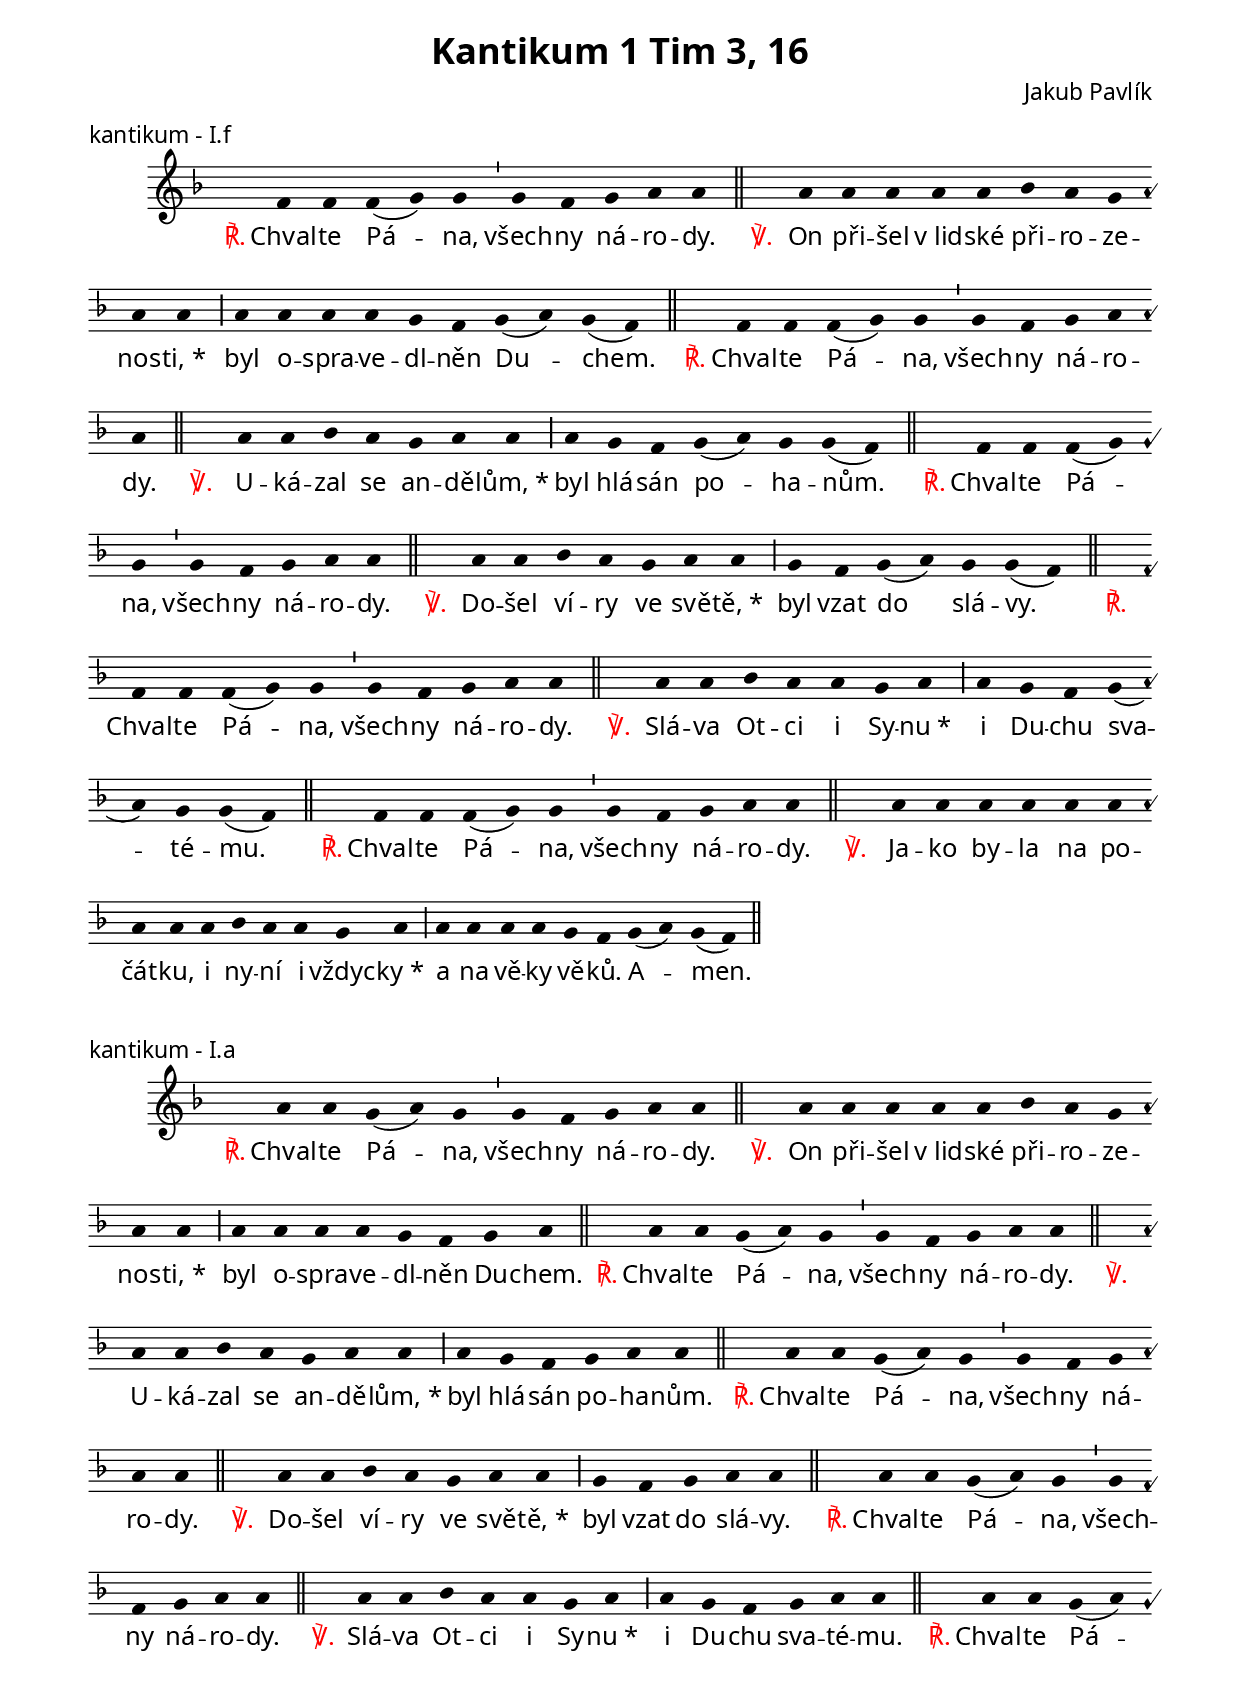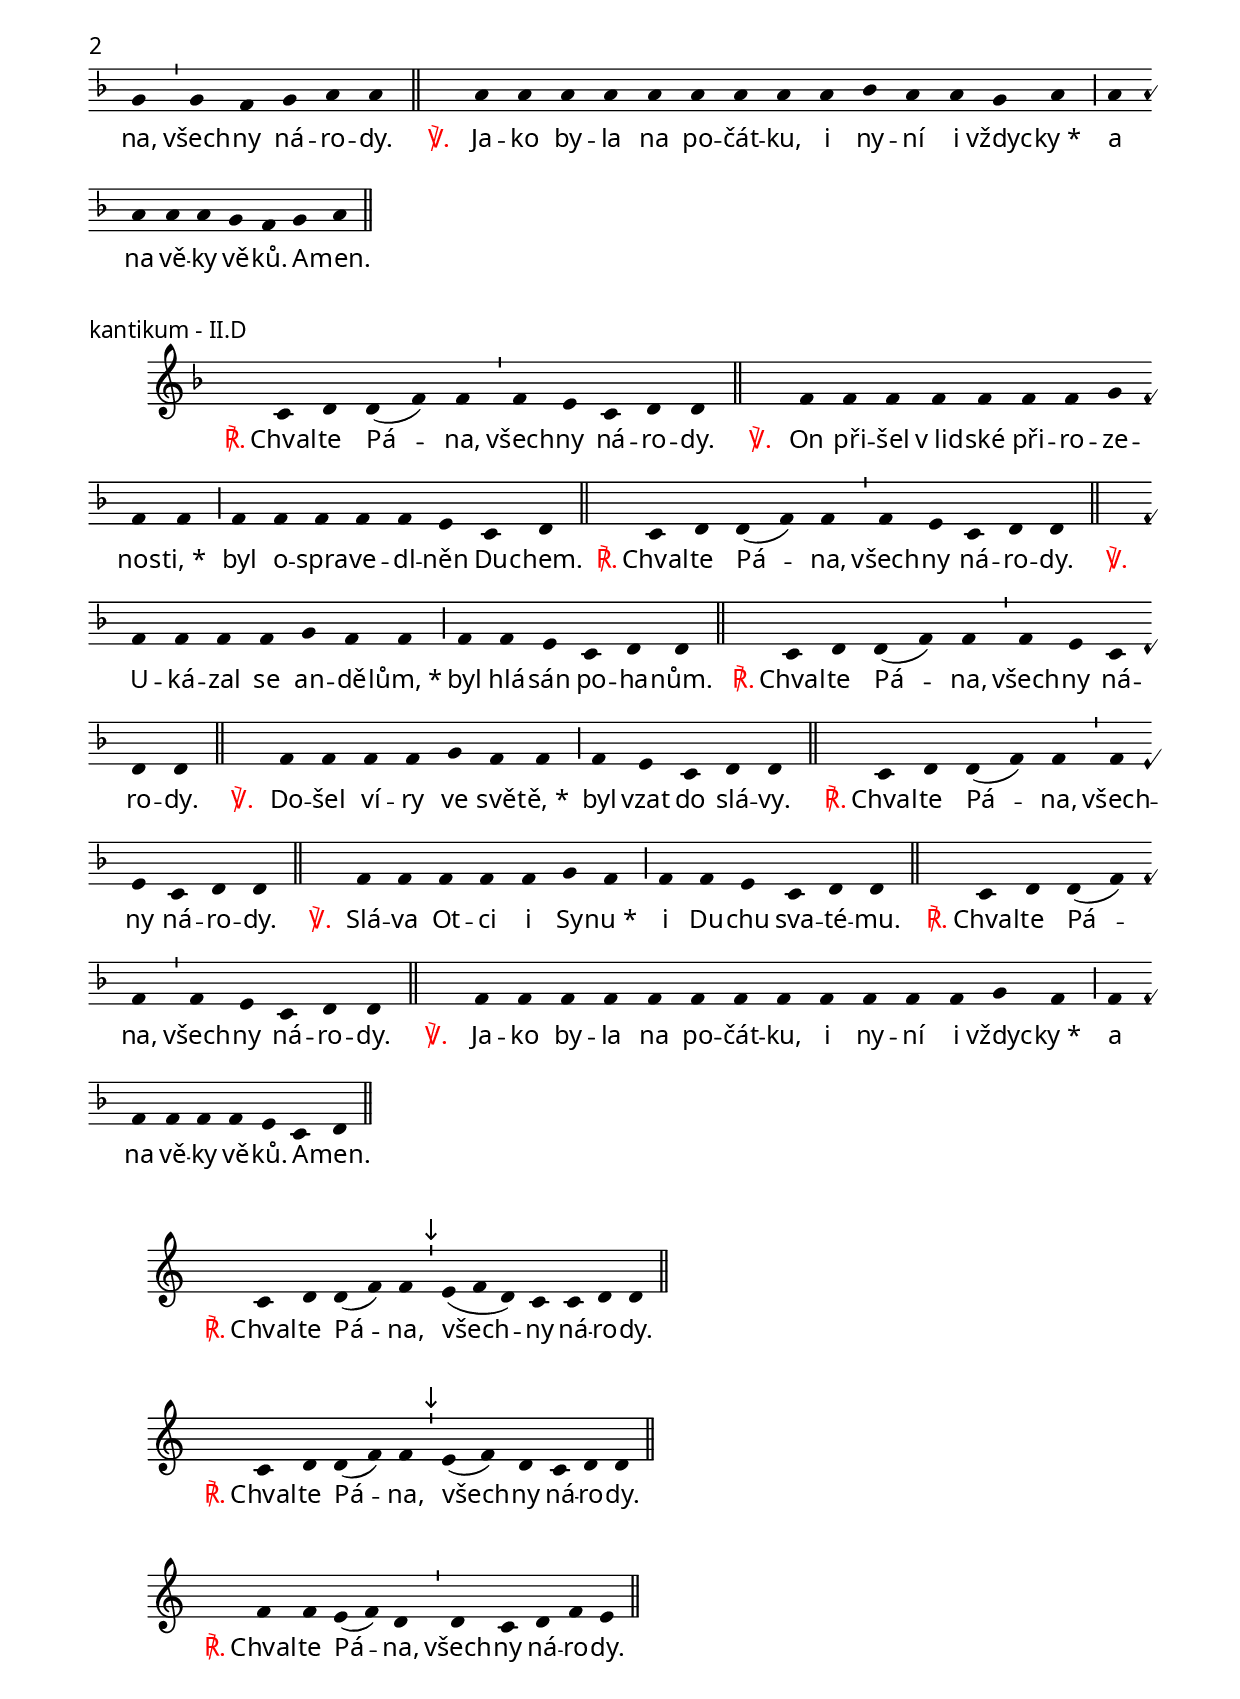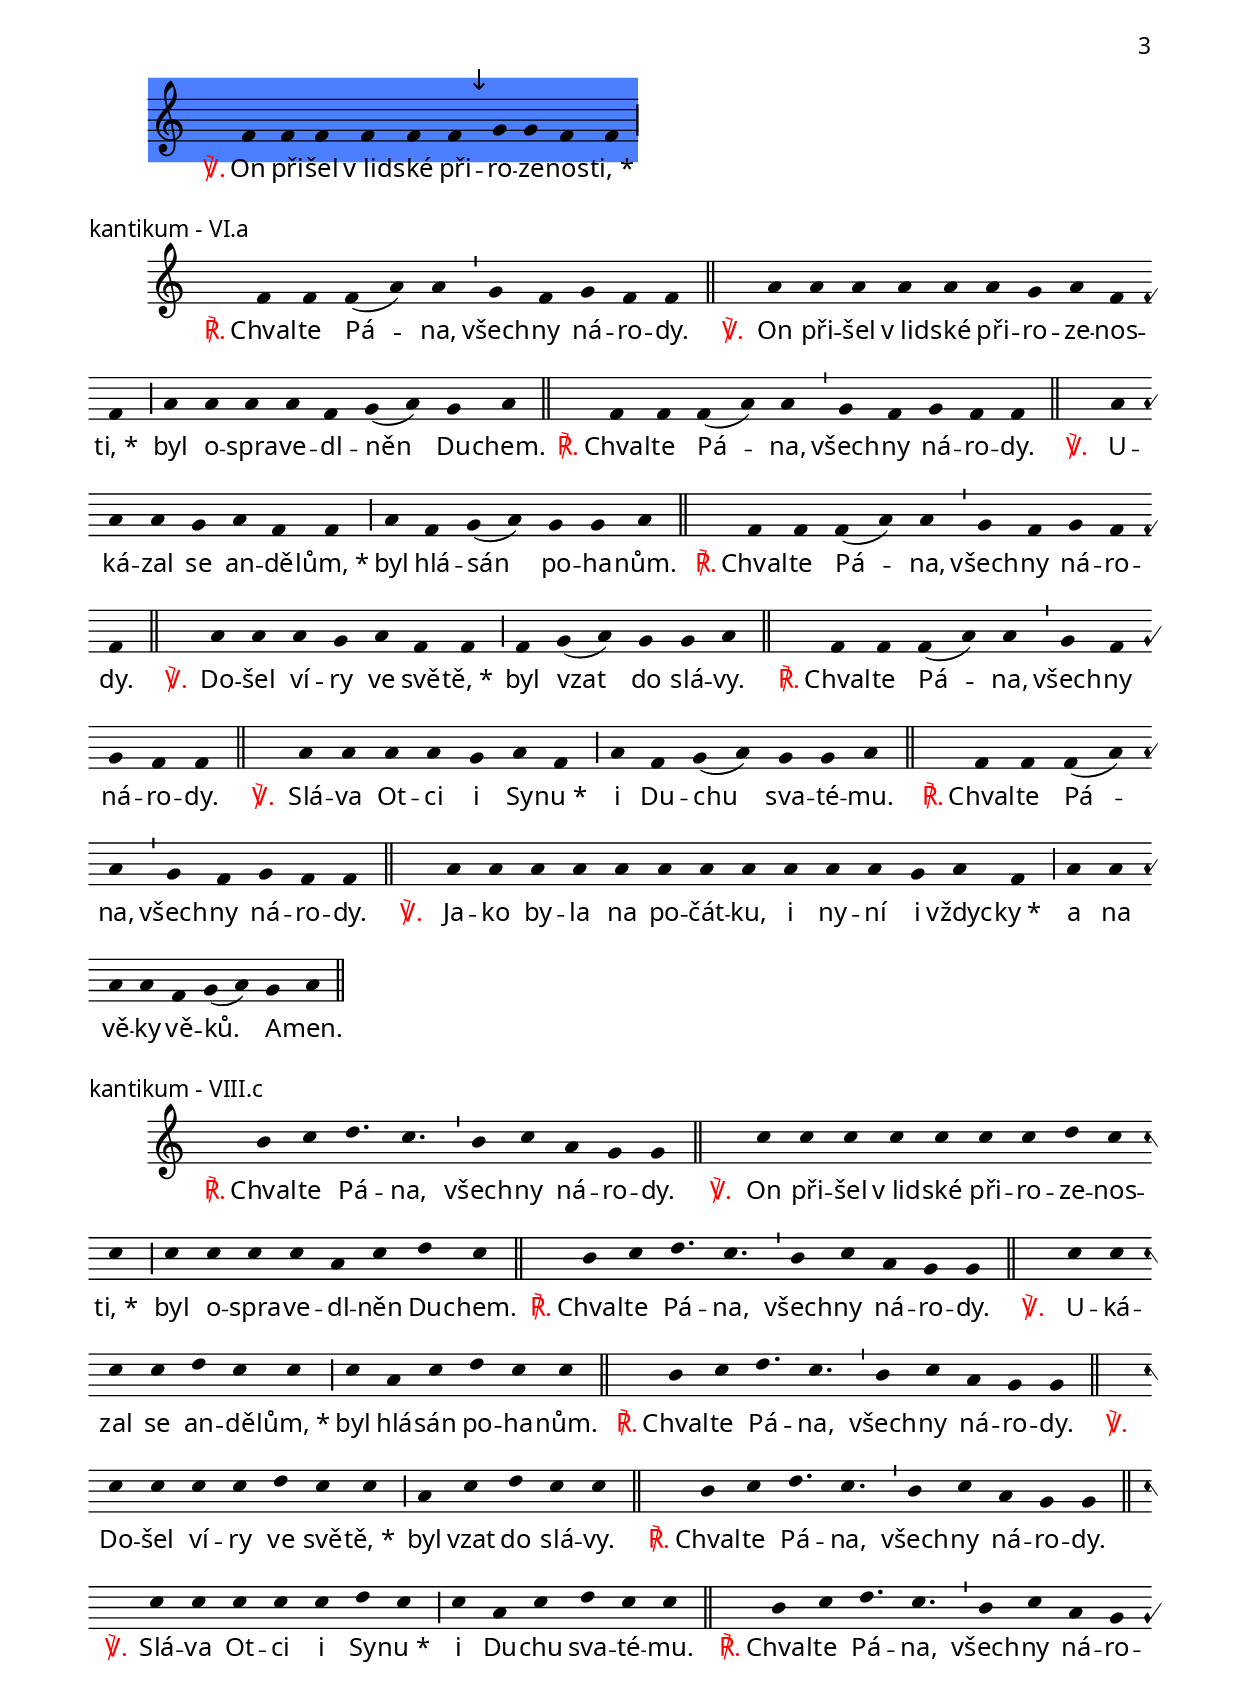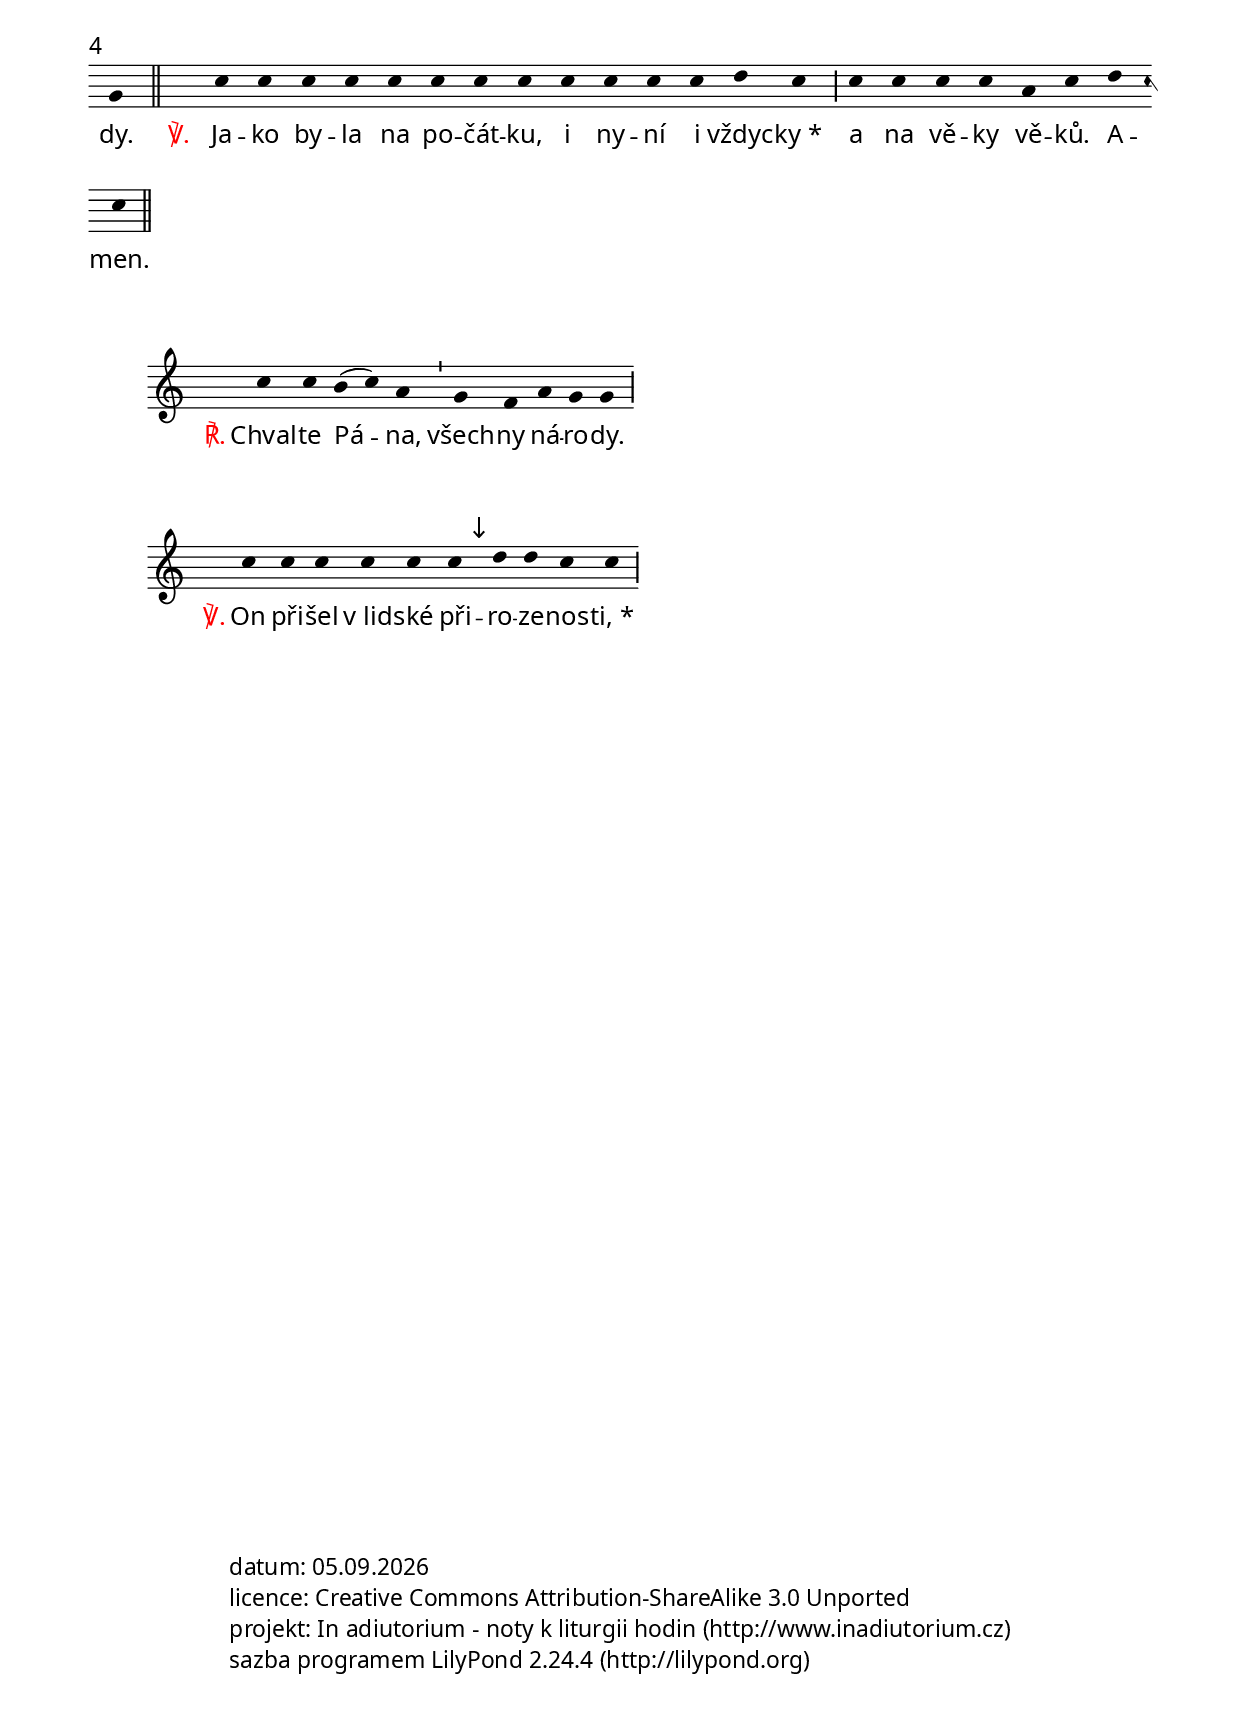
\version "2.19.80"

\header {
  title = "Kantikum 1 Tim 3, 16"
  composer = "Jakub Pavlík"
}

\include "spolecne.ly"

tResp = \lyricmode { \Response Chval -- te Pá -- na, všech -- ny ná -- ro -- dy. }
text = \lyricmode {
  \tResp
  \Verse On při -- šel v_lid -- ské při -- ro -- ze -- nos -- ti,_*
  byl o -- spra -- ve -- dl -- něn Du -- chem.
  \tResp
  \Verse U -- ká -- zal se an -- dě -- lům,_*
  byl hlá -- sán po -- ha -- nům.
  \tResp
  \Verse Do -- šel ví -- ry ve svě -- tě,_*
  byl vzat do slá -- vy.
  \tResp
  \Verse Slá -- va Ot -- ci i Sy -- nu_*
  i Du -- chu sva -- té -- mu.
  \tResp
  \Verse Ja -- ko by -- la na po -- čát -- ku, i ny -- ní i vždyc -- ky_*
  a na vě -- ky vě -- ků. A -- men.
}

mRespI = \relative c' { \neviditelna f f4 f f( g) g \barMin g f g a a \barFinalis }
\score {
  \relative c''  {
    \key f \major
    \choralniRezim
    \mRespI
    \neviditelna a
    a4 a a a a bes a g a a \barMaior
    a a a a g f g( a) g( f) \barFinalis
    \mRespI
    \neviditelna a
    a4 a bes a g a a \barMaior
    a g f g( a) g g( f) \barFinalis
    \mRespI
    \neviditelna a
    a4 a bes a g a a \barMaior
    g f g( a) g g( f) \barFinalis
    \mRespI
    \neviditelna a
    a4 a bes a a g a \barMaior
    a g f g( a) g g( f) \barFinalis
    \mRespI
    \neviditelna a
    a4 a a a a a a a a bes a a g a \barMaior
    a a a a g f g( a) g( f) \barFinalis
  }
  \addlyrics { \text }
  \header {
    quid = "kantikum"
    modus = "I"
    differentia = "f"
    id = "i-f"
    piece = \markup\sestavTitulekBezZalmu
  }
}

mRespIa = \relative c'' { \neviditelna a a4 a g( a) g \barMin g f g a a \barFinalis }
\score {
  \relative c''  {
    \key f \major
    \choralniRezim
    \mRespIa
    \neviditelna a
    a4 a a a a bes a g a a \barMaior
    a a a a g f g a \barFinalis
    \mRespIa
    \neviditelna a
    a4 a bes a g a a \barMaior
    a g f g a a \barFinalis
    \mRespIa
    \neviditelna a
    a4 a bes a g a a \barMaior
    g f g a a \barFinalis
    \mRespIa
    \neviditelna a
    a4 a bes a a g a \barMaior
    a g f g a a \barFinalis
    \mRespIa
    \neviditelna a
    a4 a a a a a a a a bes a a g a \barMaior
    a a a a g f g a \barFinalis
  }
  \addlyrics { \text }
  \header {
    quid = "kantikum"
    modus = "I"
    differentia = "a"
    id = "i-a"
    piece = \markup\sestavTitulekBezZalmu
  }
}

mRespII = \relative c' { \neviditelna d c4 d d( f) f \barMin f e c d d \barFinalis }
\score {
  \relative c'  {
    \key f \major
    \choralniRezim
    \mRespII
    \neviditelna d
    f4 f f f f f f g f f \barMaior
    f f f f f e c d \barFinalis
    \mRespII
    \neviditelna d
    f4 f f f g f f \barMaior
    f f e c d d \barFinalis
    \mRespII
    \neviditelna d
    f4 f f f g f f \barMaior
    f e c d d \barFinalis
    \mRespII
    \neviditelna d
    f4 f f f f g f \barMaior
    f f e c d d \barFinalis
    \mRespII
    \neviditelna d
    f4 f f f f f f f f f f f g f \barMaior
    f f f f f e c d \barFinalis
  }
  \addlyrics { \text }
  \header {
    quid = "kantikum"
    modus = "II"
    differentia = "D"
    id = "ii"
    piece = \markup\sestavTitulekBezZalmu
  }
}

\score {
  \relative c' { \choralniRezim \neviditelna d c4 d d( f) f \barMin \mark\sipka e( f d) c c d d \barFinalis }
  \addlyrics { \tResp }
}

\score {
  \relative c' { \choralniRezim \neviditelna d c4 d d( f) f \barMin \mark\sipka e( f) d c d d \barFinalis }
  \addlyrics { \tResp }
}

\score {
  \relative c' { \choralniRezim \neviditelna d f4 f e( f) d \barMin d c d f e \barFinalis }
  \addlyrics { \tResp }
}

\score {
  \relative c' {
    \zvyraznovacModry
    \choralniRezim \neviditelna f f4 f f f f f \mark\sipka g g f f \barMaior
  }
  \addlyrics { \Verse On při -- šel v_lid -- ské při -- ro -- ze -- nos -- ti,_* }
}

mRespVI = \relative c' { \neviditelna f f4 f f( a) a \barMin g f g f f \barFinalis }
\score {
  \relative c''  {
    \choralniRezim
    \mRespVI
    \neviditelna a
    a4 a a a a a g a f f \barMaior
    a a a a f g( a) g a \barFinalis
    \mRespVI
    \neviditelna a
    a4 a a g a f f \barMaior
    a f g( a) g g a \barFinalis
    \mRespVI
    \neviditelna a
    a4 a a g a f f \barMaior
    f g( a) g g a \barFinalis
    \mRespVI
    \neviditelna a
    a4 a a a g a f \barMaior
    a f g( a) g g a \barFinalis
    \mRespVI
    \neviditelna a
    a4 a a a a a a a a a a g a f \barMaior
    a a a a f g( a) g a \barFinalis
  }
  \addlyrics { \text }
  \header {
    quid = "kantikum"
    modus = "VI"
    differentia = "a"
    id = "vi-a"
    piece = \markup\sestavTitulekBezZalmu
  }
}

mRespVIII = \relative c'' { \neviditelna c b4 c d4. c \barMin b4 c a g g \barFinalis }
\score {
  \relative c''  {
    \choralniRezim
    \mRespVIII
    \neviditelna c
    c4 c c c c c c d c c \barMaior
    c c c c a c d c \barFinalis
    \mRespVIII
    \neviditelna c
    c4 c c c d c c \barMaior
    c a c d c c \barFinalis
    \mRespVIII
    \neviditelna c
    c4 c c c d c c \barMaior
    a c d c c \barFinalis
    \mRespVIII
    \neviditelna c
    c4 c c c c d c \barMaior
    c a c d c c \barFinalis
    \mRespVIII
    \neviditelna c
    c4 c c c c c c c c c c c d c \barMaior
    c c c c a c d c \barFinalis
  }
  \addlyrics { \text }
  \header {
    quid = "kantikum"
    modus = "VIII"
    differentia = "c"
    id = "viii-c"
    piece = \markup\sestavTitulekBezZalmu
  }
}

\score {
  \relative c'' { \choralniRezim \neviditelna c c4 c b( c) a \barMin g f a g g \barMaior }
  \addlyrics { \tResp }
}

\score {
  \relative c'' { \choralniRezim \neviditelna c c4 c c c c c \mark\sipka d d c c \barMaior }
  \addlyrics { \Verse On při -- šel v_lid -- ské při -- ro -- ze -- nos -- ti,_* }
}
